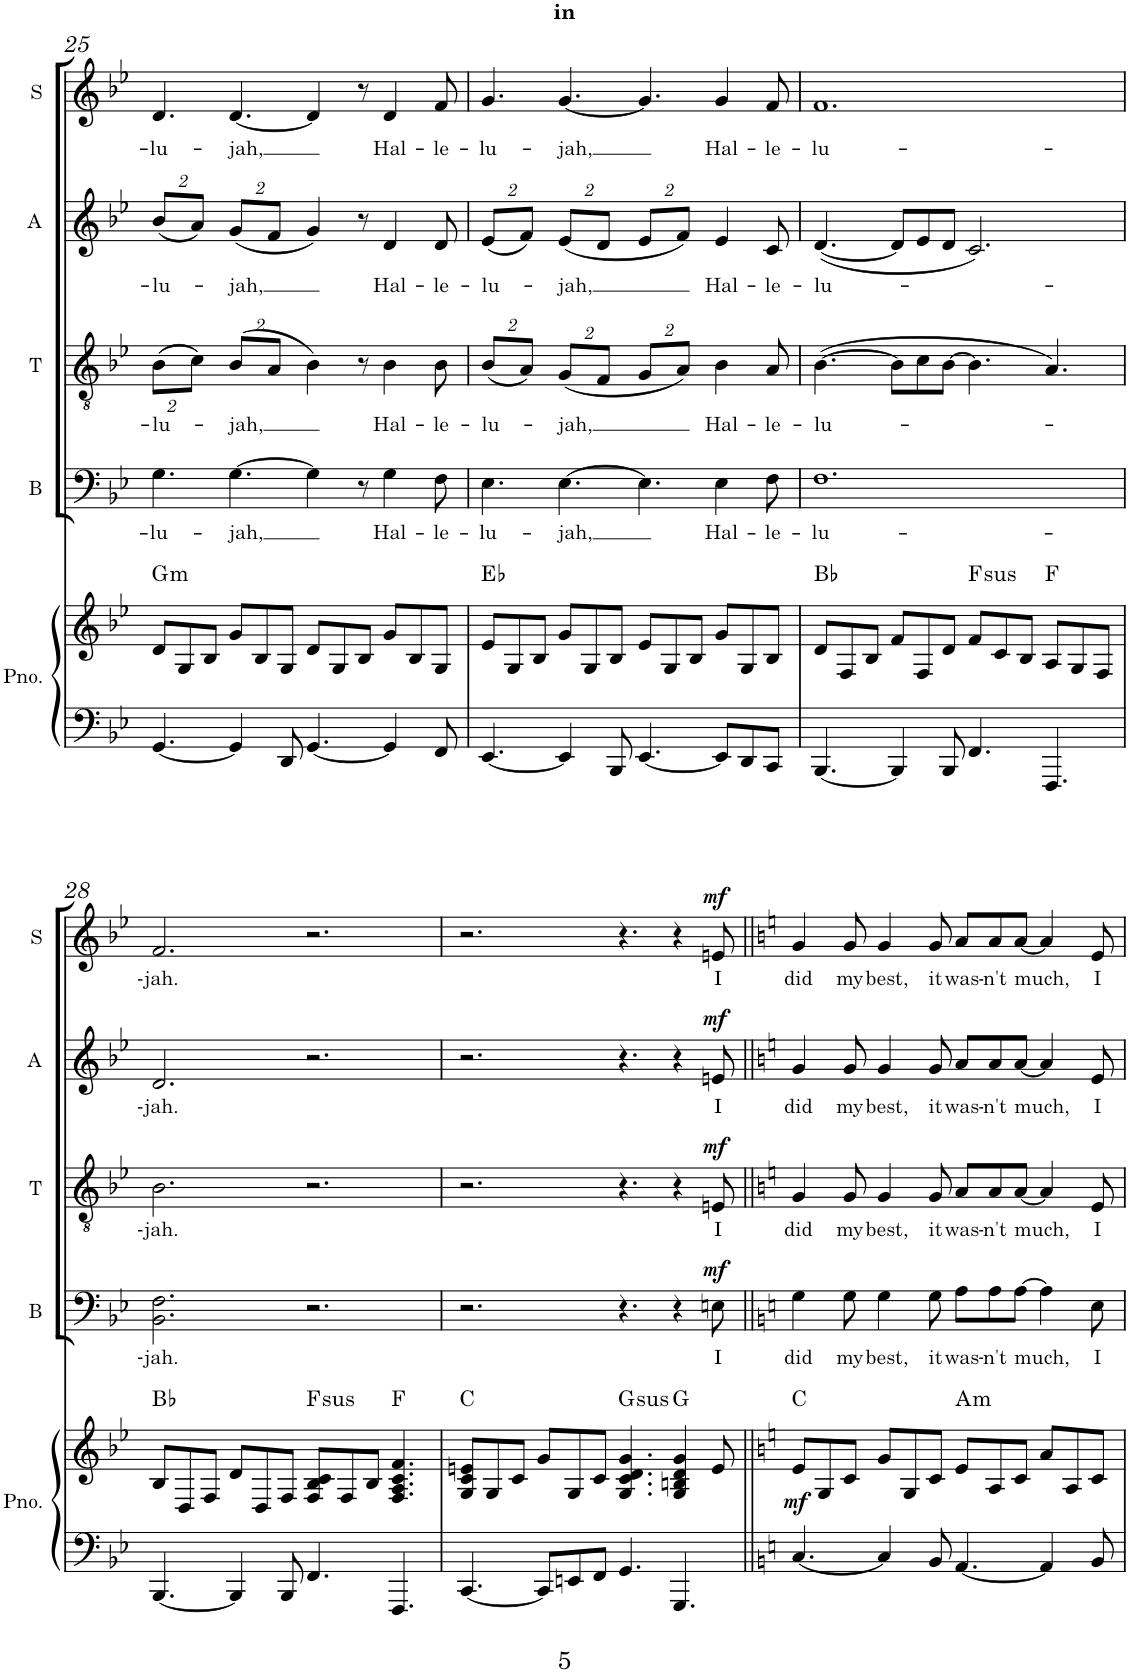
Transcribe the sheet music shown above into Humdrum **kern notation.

**kern	**kern	**dynam	**harte	**kern	**text	**dynam	**kern	**text	**dynam	**kern	**text	**dynam	**kern	**text	**dynam
*part5	*part5	*part5	*part5	*part4	*part4	*part4	*part3	*part3	*part3	*part2	*part2	*part2	*part1	*part1	*part1
*staff6	*staff5	*staff5/6	*	*staff4	*staff4	*staff4	*staff3	*staff3	*staff3	*staff2	*staff2	*staff2	*staff1	*staff1	*staff1
*I"Piano	*	*	*	*I"Bass	*	*	*I"Tenor	*	*	*I"Alto	*	*	*I"Soprano	*	*
*I'Pno.	*	*	*	*I'B	*	*	*I'T	*	*	*I'A	*	*	*I'S	*	*
!!LO:PB:g=z
*clefF4	*clefG2	*	*	*clefF4	*	*	*clefGv2	*	*	*clefG2	*	*	*clefG2	*	*
*k[b-e-]	*k[b-e-]	*	*	*k[b-e-]	*	*	*k[b-e-]	*	*	*k[b-e-]	*	*	*k[b-e-]	*	*
*M12/8	*M12/8	*	*	*M12/8	*	*	*M12/8	*	*	*M12/8	*	*	*M12/8	*	*
=25	=25	=25	=25	=25	=25	=25	=25	=25	=25	=25	=25	=25	=25	=25	=25
!	!	!	!	!	!LO:LY:b	!	!	!	!	!	!	!	!	!	!
*	*	*	*	*	*	*	*Xbrackettup	*	*	*	*	*	*	*	*
!	!	!	!	!	!	!	!	!LO:LY:b	!	!	!	!	!	!	!
*	*	*	*	*	*	*	*	*	*	*Xbrackettup	*	*	*	*	*
!	!	!	!LO:H:kt=m	!	!	!	!	!	!	!	!LO:LY:b	!	!	!LO:LY:b	!
[4.GG/	8d/L	.	G:min	4.G\	-lu-	.	(16%3B-\L	-lu-	.	(16%3b-/L	-lu-	.	4.d/	-lu-	.
.	8G/	.	.	.	.	.	.	.	.	.	.	.	.	.	.
.	.	.	.	.	.	.	16%3c\J)	.	.	16%3a/J)	.	.	.	.	.
.	8B-/J	.	.	.	.	.	.	.	.	.	.	.	.	.	.
!	!	!	!	!	!LO:LY:b	!	!	!LO:LY:b	!	!	!LO:LY:b	!	!	!LO:LY:b	!
4GG/]	8g/L	.	.	[4.G\	-jah,	.	(16%3B-/L	-jah,	.	(16%3g/L	-jah,	.	[4.d/	-jah,	.
.	8B-/	.	.	.	.	.	.	.	.	.	.	.	.	.	.
.	.	.	.	.	.	.	16%3A/J	.	.	16%3f/J	.	.	.	.	.
8DD/	8G/J	.	.	.	.	.	.	.	.	.	.	.	.	.	.
[4.GG/	8d/L	.	.	4G\]	.	.	4B-\)	.	.	4g/)	.	.	4d/]	.	.
.	8G/	.	.	.	.	.	.	.	.	.	.	.	.	.	.
.	8B-/J	.	.	8r	.	.	8r	.	.	8r	.	.	8r	.	.
!	!	!	!	!	!LO:LY:b	!	!	!LO:LY:b	!	!	!LO:LY:b	!	!	!LO:LY:b	!
4GG/]	8g/L	.	.	4G\	Hal-	.	4B-\	Hal-	.	4d/	Hal-	.	4d/	Hal-	.
.	8B-/	.	.	.	.	.	.	.	.	.	.	.	.	.	.
!	!	!	!	!	!LO:LY:b	!	!	!LO:LY:b	!	!	!LO:LY:b	!	!	!LO:LY:b	!
8FF/	8G/J	.	.	8F\	-le-	.	8B-\	-le-	.	8d/	-le-	.	8f/	-le-	.
=26	=26	=26	=26	=26	=26	=26	=26	=26	=26	=26	=26	=26	=26	=26	=26
!	!	!	!	!	!LO:LY:b	!	!	!LO:LY:b	!	!	!LO:LY:b	!	!	!LO:LY:b	!
[4.EE-/	8e-/L	.	Eb:maj	4.E-\	-lu-	.	(16%3B-/L	-lu-	.	(16%3e-/L	-lu-	.	4.g/	-lu-	.
.	8G/	.	.	.	.	.	.	.	.	.	.	.	.	.	.
.	.	.	.	.	.	.	16%3A/J)	.	.	16%3f/J)	.	.	.	.	.
.	8B-/J	.	.	.	.	.	.	.	.	.	.	.	.	.	.
!	!	!	!	!	!LO:LY:b	!	!	!LO:LY:b	!	!	!LO:LY:b	!	!	!LO:LY:b	!
4EE-/]	8g/L	.	.	[4.E-\	-jah,	.	(16%3G/L	-jah,	.	(16%3e-/L	-jah,	.	[4.g/	-jah,	.
.	8G/	.	.	.	.	.	.	.	.	.	.	.	.	.	.
.	.	.	.	.	.	.	16%3F/J	.	.	16%3d/J	.	.	.	.	.
8BBB-/	8B-/J	.	.	.	.	.	.	.	.	.	.	.	.	.	.
[4.EE-/	8e-/L	.	.	4.E-\]	.	.	16%3G/L	.	.	16%3e-/L	.	.	4.g/]	.	.
.	8G/	.	.	.	.	.	.	.	.	.	.	.	.	.	.
.	.	.	.	.	.	.	16%3A/J)	.	.	16%3f/J)	.	.	.	.	.
.	8B-/J	.	.	.	.	.	.	.	.	.	.	.	.	.	.
!	!	!	!	!	!LO:LY:b	!	!	!LO:LY:b	!	!	!LO:LY:b	!	!	!LO:LY:b	!
8EE-/L]	8g/L	.	.	4E-\	Hal-	.	4B-\	Hal-	.	4e-/	Hal-	.	4g/	Hal-	.
8DD/	8G/	.	.	.	.	.	.	.	.	.	.	.	.	.	.
!	!	!	!	!	!LO:LY:b	!	!	!LO:LY:b	!	!	!LO:LY:b	!	!	!LO:LY:b	!
8CC/J	8B-/J	.	.	8F\	-le-	.	8A/	-le-	.	8c/	-le-	.	8f/	-le-	.
=27	=27	=27	=27	=27	=27	=27	=27	=27	=27	=27	=27	=27	=27	=27	=27
!	!	!	!	!	!LO:LY:b	!	!	!LO:LY:b	!	!	!LO:LY:b	!	!	!LO:LY:b	!
[4.BBB-/	8d/L	.	Bb:maj	1.F	-lu-	.	([4.B-\	-lu-	.	([4.d/	-lu-	.	1.f	-lu-	.
.	8F/	.	.	.	.	.	.	.	.	.	.	.	.	.	.
.	8B-/J	.	.	.	.	.	.	.	.	.	.	.	.	.	.
4BBB-/]	8f/L	.	.	.	.	.	8B-\L]	.	.	8d/L]	.	.	.	.	.
.	8F/	.	.	.	.	.	8c\	.	.	8e-/	.	.	.	.	.
8BBB-/	8d/J	.	.	.	.	.	[8B-\J	.	.	8d/J	.	.	.	.	.
!	!	!	!LO:H:kt=sus	!	!	!	!	!	!	!	!	!	!	!	!
4.FF/	8f/L	.	F:sus4	.	.	.	4.B-\]	.	.	2.c/)	.	.	.	.	.
.	8c/	.	.	.	.	.	.	.	.	.	.	.	.	.	.
.	8B-/J	.	.	.	.	.	.	.	.	.	.	.	.	.	.
4.FFF/	8A/L	.	F:maj	.	.	.	4.A/)	.	.	.	.	.	.	.	.
.	8G/	.	.	.	.	.	.	.	.	.	.	.	.	.	.
.	8F/J	.	.	.	.	.	.	.	.	.	.	.	.	.	.
!!LO:LB:g=z
=28	=28	=28	=28	=28	=28	=28	=28	=28	=28	=28	=28	=28	=28	=28	=28
!	!	!	!	!	!LO:LY:b	!	!	!LO:LY:b	!	!	!LO:LY:b	!	!	!LO:LY:b	!
[4.BBB-/	8B-/L	.	Bb:maj	2.BB-\ 2.F\	-jah.	.	2.B-\	-jah.	.	2.d/	-jah.	.	2.f/	-jah.	.
.	8D/	.	.	.	.	.	.	.	.	.	.	.	.	.	.
.	8F/J	.	.	.	.	.	.	.	.	.	.	.	.	.	.
4BBB-/]	8d/L	.	.	.	.	.	.	.	.	.	.	.	.	.	.
.	8D/	.	.	.	.	.	.	.	.	.	.	.	.	.	.
8BBB-/	8F/J	.	.	.	.	.	.	.	.	.	.	.	.	.	.
!	!	!	!LO:H:kt=sus	!	!	!	!	!	!	!	!	!	!	!	!
4.FF/	8F/ 8B-/ 8c/L	.	F:sus4	2.r	.	.	2.r	.	.	2.r	.	.	2.r	.	.
.	8F/	.	.	.	.	.	.	.	.	.	.	.	.	.	.
.	8B-/J	.	.	.	.	.	.	.	.	.	.	.	.	.	.
4.FFF/	4.F/ 4.A/ 4.c/ 4.f/	.	F:maj	.	.	.	.	.	.	.	.	.	.	.	.
=29	=29	=29	=29	=29	=29	=29	=29	=29	=29	=29	=29	=29	=29	=29	=29
[4.CC/	8G/ 8c/ 8en/L	.	C:maj	2.r	.	.	2.r	.	.	2.r	.	.	2.r	.	.
.	8G/	.	.	.	.	.	.	.	.	.	.	.	.	.	.
.	8c/J	.	.	.	.	.	.	.	.	.	.	.	.	.	.
8CC/L]	8g/L	.	.	.	.	.	.	.	.	.	.	.	.	.	.
8EEn/	8G/	.	.	.	.	.	.	.	.	.	.	.	.	.	.
8FF/J	8c/J	.	.	.	.	.	.	.	.	.	.	.	.	.	.
!	!	!	!LO:H:kt=sus	!	!	!	!	!	!	!	!	!	!	!	!
4.GG/	4.G/ 4.c/ 4.d/ 4.g/	.	G:sus4	4.r	.	.	4.r	.	.	4.r	.	.	4.r	.	.
4.GGG/	4G/ 4Bn/ 4d/ 4g/	.	G:maj	4r	.	.	4r	.	.	4r	.	.	4r	.	.
!	!	!	!	!	!LO:LY:b	!LO:DY:a	!	!LO:LY:b	!LO:DY:a	!	!LO:LY:b	!LO:DY:a	!	!LO:LY:b	!LO:DY:a
.	8e/	.	.	8En\	I	mf	8En/	I	mf	8en/	I	mf	8en/	I	mf
=30||	=30||	=30||	=30||	=30||	=30||	=30||	=30||	=30||	=30||	=30||	=30||	=30||	=30||	=30||	=30||
*k[]	*k[]	*	*	*k[]	*	*	*k[]	*	*	*k[]	*	*	*k[]	*	*
!	!	!LO:DY:b	!	!	!LO:LY:b	!	!	!LO:LY:b	!	!	!LO:LY:b	!	!	!LO:LY:b	!
[4.C/	8e/L	mf	C:maj	4G\	did	.	4G/	did	.	4g/	did	.	4g/	did	.
.	8G/	.	.	.	.	.	.	.	.	.	.	.	.	.	.
!	!	!	!	!	!LO:LY:b	!	!	!LO:LY:b	!	!	!LO:LY:b	!	!	!LO:LY:b	!
.	8c/J	.	.	8G\	my	.	8G/	my	.	8g/	my	.	8g/	my	.
!	!	!	!	!	!LO:LY:b	!	!	!LO:LY:b	!	!	!LO:LY:b	!	!	!LO:LY:b	!
4C/]	8g/L	.	.	4G\	best,	.	4G/	best,	.	4g/	best,	.	4g/	best,	.
.	8G/	.	.	.	.	.	.	.	.	.	.	.	.	.	.
!	!	!	!	!	!LO:LY:b	!	!	!LO:LY:b	!	!	!LO:LY:b	!	!	!LO:LY:b	!
8BB/	8c/J	.	.	8G\	it	.	8G/	it	.	8g/	it	.	8g/	it	.
!	!	!	!LO:H:kt=m	!	!LO:LY:b	!	!	!LO:LY:b	!	!	!LO:LY:b	!	!	!LO:LY:b	!
[4.AA/	8e/L	.	A:min	8A\L	was-	.	8A/L	was-	.	8a/L	was-	.	8a/L	was-	.
!	!	!	!	!	!LO:LY:b	!	!	!LO:LY:b	!	!	!LO:LY:b	!	!	!LO:LY:b	!
.	8A/	.	.	8A\	-n't	.	8A/	-n't	.	8a/	-n't	.	8a/	-n't	.
!	!	!	!	!	!LO:LY:b	!	!	!LO:LY:b	!	!	!LO:LY:b	!	!	!LO:LY:b	!
.	8c/J	.	.	[8A\J	much,	.	[8A/J	much,	.	[8a/J	much,	.	[8a/J	much,	.
4AA/]	8a/L	.	.	4A\]	.	.	4A/]	.	.	4a/]	.	.	4a/]	.	.
.	8A/	.	.	.	.	.	.	.	.	.	.	.	.	.	.
!	!	!	!	!	!LO:LY:b	!	!	!LO:LY:b	!	!	!LO:LY:b	!	!	!LO:LY:b	!
8BB/	8c/J	.	.	8E\	I	.	8E/	I	.	8e/	I	.	8e/	I	.
=	=	=	=	=	=	=	=	=	=	=	=	=	=	=	=
*-	*-	*-	*-	*-	*-	*-	*-	*-	*-	*-	*-	*-	*-	*-	*-
